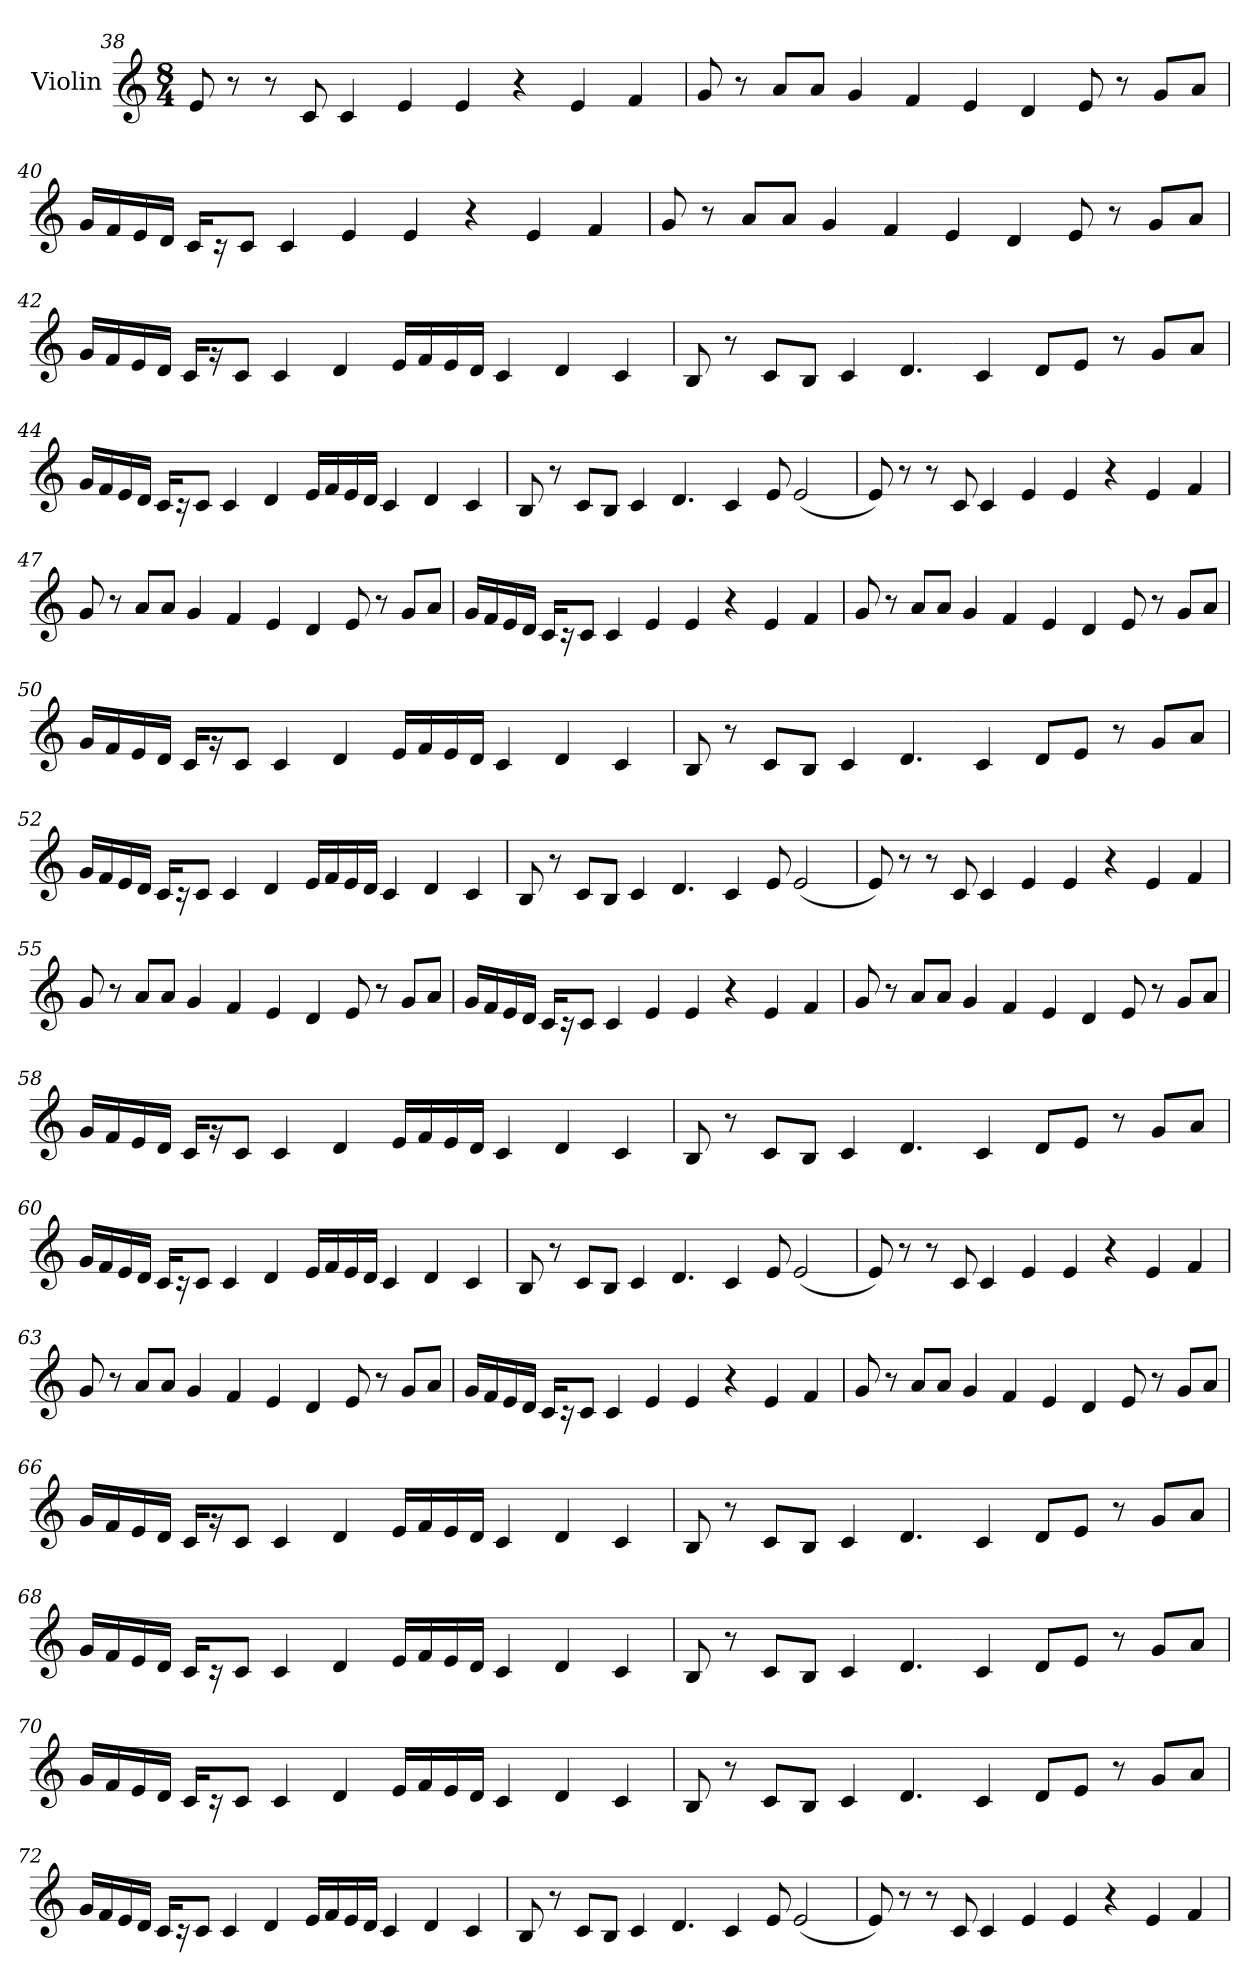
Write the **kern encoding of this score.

**kern
*part1
*staff1
*I"Violin
*clefG2
*k[]
*M8/4
=38
8e/
8r
8r
8c/
4c/
4e/
4e/
4r
4e/
4f/
!!LO:LB:g=z
=39
8g/
8r
8a/L
8a/J
4g/
4f/
4e/
4d/
8e/
8r
8g/L
8a/J
=40
16g/LL
16f/
16e/
16d/JJ
16c/KL
16r
8c/J
4c/
4e/
4e/
4r
4e/
4f/
!!LO:LB:g=z
=41
8g/
8r
8a/L
8a/J
4g/
4f/
4e/
4d/
8e/
8r
8g/L
8a/J
=42
16g/LL
16f/
16e/
16d/JJ
16c/KL
16rg
8c/J
4c/
4d/
16e/LL
16f/
16e/
16d/JJ
4c/
4d/
4c/
!!LO:LB:g=z
=43
8B/
8r
8c/L
8B/J
4c/
4.d/
4c/
8d/L
8e/J
8r
8g/L
8a/J
=44
16g/LL
16f/
16e/
16d/JJ
16c/KL
16r
8c/J
4c/
4d/
16e/LL
16f/
16e/
16d/JJ
4c/
4d/
4c/
!!LO:LB:g=z
=45
8B/
8r
8c/L
8B/J
4c/
4.d/
4c/
8e/
(<2e/
=46
8e/)
8r
8r
8c/
4c/
4e/
4e/
4r
4e/
4f/
!!LO:LB:g=z
=47
8g/
8r
8a/L
8a/J
4g/
4f/
4e/
4d/
8e/
8r
8g/L
8a/J
=48
16g/LL
16f/
16e/
16d/JJ
16c/KL
16r
8c/J
4c/
4e/
4e/
4r
4e/
4f/
!!LO:PB:g=z
=49
8g/
8r
8a/L
8a/J
4g/
4f/
4e/
4d/
8e/
8r
8g/L
8a/J
=50
16g/LL
16f/
16e/
16d/JJ
16c/KL
16rg
8c/J
4c/
4d/
16e/LL
16f/
16e/
16d/JJ
4c/
4d/
4c/
!!LO:LB:g=z
=51
8B/
8r
8c/L
8B/J
4c/
4.d/
4c/
8d/L
8e/J
8r
8g/L
8a/J
=52
16g/LL
16f/
16e/
16d/JJ
16c/KL
16r
8c/J
4c/
4d/
16e/LL
16f/
16e/
16d/JJ
4c/
4d/
4c/
!!LO:LB:g=z
=53
8B/
8r
8c/L
8B/J
4c/
4.d/
4c/
8e/
(<2e/
=54
8e/)
8r
8r
8c/
4c/
4e/
4e/
4r
4e/
4f/
!!LO:LB:g=z
=55
8g/
8r
8a/L
8a/J
4g/
4f/
4e/
4d/
8e/
8r
8g/L
8a/J
=56
16g/LL
16f/
16e/
16d/JJ
16c/KL
16r
8c/J
4c/
4e/
4e/
4r
4e/
4f/
!!LO:LB:g=z
=57
8g/
8r
8a/L
8a/J
4g/
4f/
4e/
4d/
8e/
8r
8g/L
8a/J
=58
16g/LL
16f/
16e/
16d/JJ
16c/KL
16rg
8c/J
4c/
4d/
16e/LL
16f/
16e/
16d/JJ
4c/
4d/
4c/
!!LO:LB:g=z
=59
8B/
8r
8c/L
8B/J
4c/
4.d/
4c/
8d/L
8e/J
8r
8g/L
8a/J
=60
16g/LL
16f/
16e/
16d/JJ
16c/KL
16r
8c/J
4c/
4d/
16e/LL
16f/
16e/
16d/JJ
4c/
4d/
4c/
!!LO:LB:g=z
=61
8B/
8r
8c/L
8B/J
4c/
4.d/
4c/
8e/
(<2e/
=62
8e/)
8r
8r
8c/
4c/
4e/
4e/
4r
4e/
4f/
!!LO:LB:g=z
=63
8g/
8r
8a/L
8a/J
4g/
4f/
4e/
4d/
8e/
8r
8g/L
8a/J
=64
16g/LL
16f/
16e/
16d/JJ
16c/KL
16r
8c/J
4c/
4e/
4e/
4r
4e/
4f/
!!LO:PB:g=z
=65
8g/
8r
8a/L
8a/J
4g/
4f/
4e/
4d/
8e/
8r
8g/L
8a/J
=66
16g/LL
16f/
16e/
16d/JJ
16c/KL
16rg
8c/J
4c/
4d/
16e/LL
16f/
16e/
16d/JJ
4c/
4d/
4c/
!!LO:LB:g=z
=67
8B/
8r
8c/L
8B/J
4c/
4.d/
4c/
8d/L
8e/J
8r
8g/L
8a/J
=68
16g/LL
16f/
16e/
16d/JJ
16c/KL
16r
8c/J
4c/
4d/
16e/LL
16f/
16e/
16d/JJ
4c/
4d/
4c/
!!LO:LB:g=z
=69
8B/
8r
8c/L
8B/J
4c/
4.d/
4c/
8d/L
8e/J
8r
8g/L
8a/J
=70
16g/LL
16f/
16e/
16d/JJ
16c/KL
16r
8c/J
4c/
4d/
16e/LL
16f/
16e/
16d/JJ
4c/
4d/
4c/
!!LO:LB:g=z
=71
8B/
8r
8c/L
8B/J
4c/
4.d/
4c/
8d/L
8e/J
8r
8g/L
8a/J
=72
16g/LL
16f/
16e/
16d/JJ
16c/KL
16r
8c/J
4c/
4d/
16e/LL
16f/
16e/
16d/JJ
4c/
4d/
4c/
!!LO:LB:g=z
=73
8B/
8r
8c/L
8B/J
4c/
4.d/
4c/
8e/
(<2e/
=74
8e/)
8r
8r
8c/
4c/
4e/
4e/
4r
4e/
4f/
=
*-
